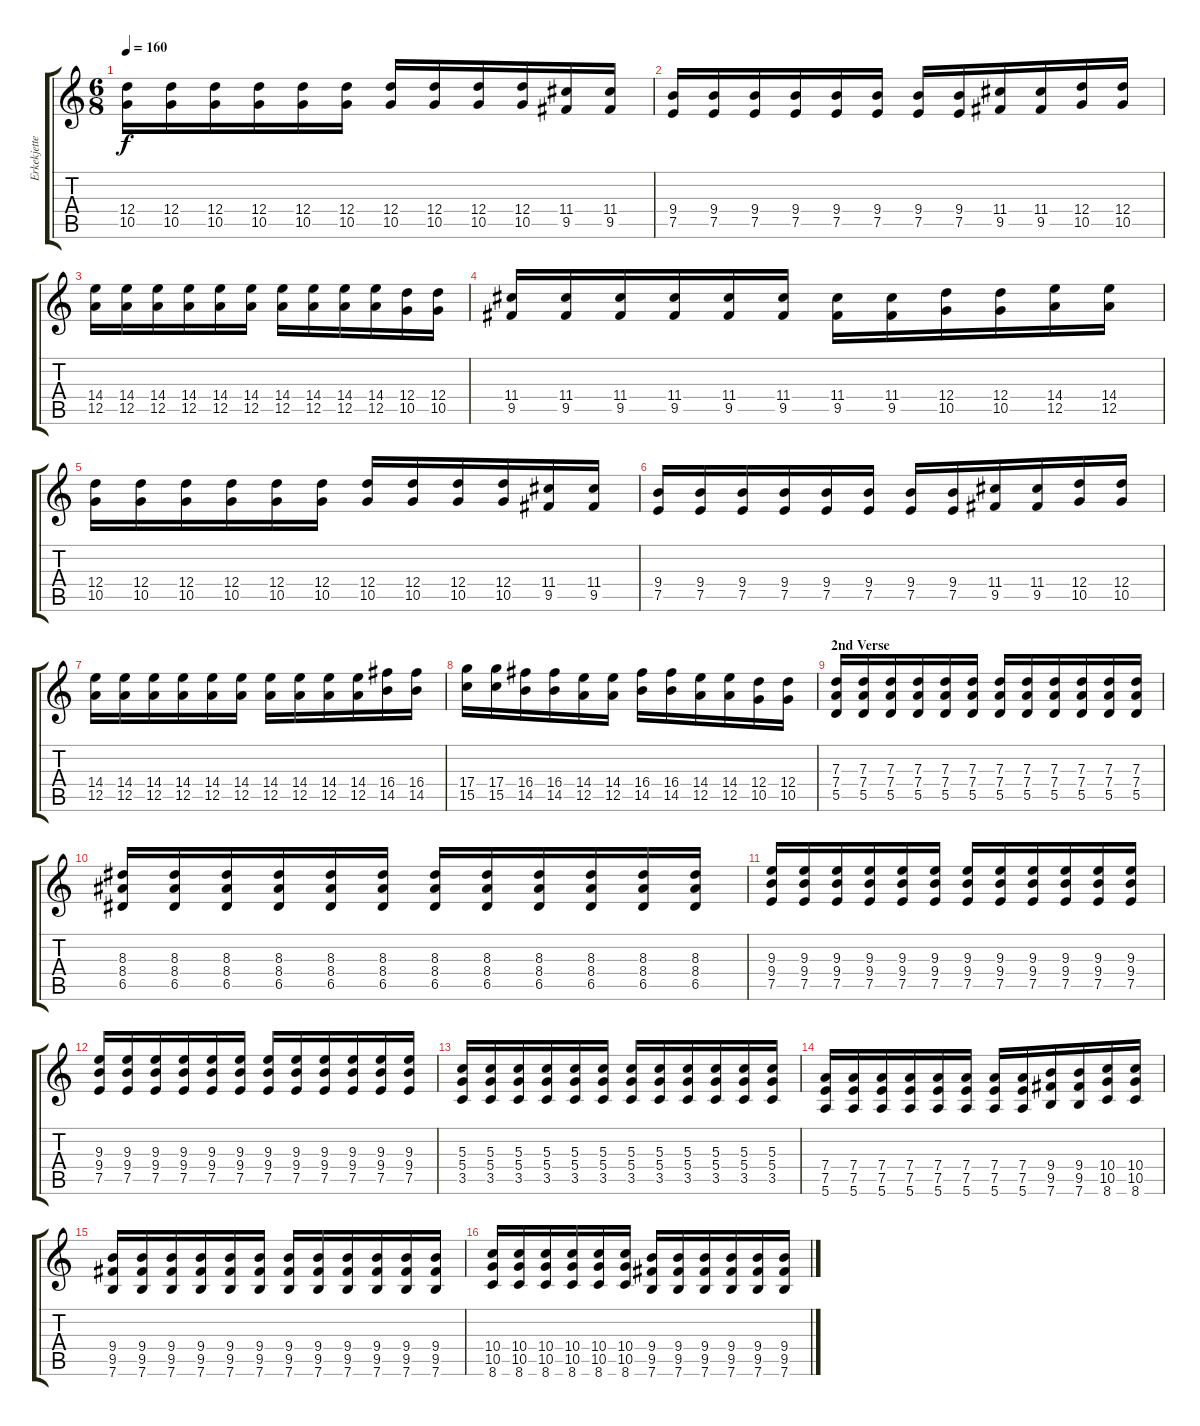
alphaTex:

\track ("Erkekjetter Silenoz" "Erkekjette") {instrument distortionguitar}
\staff {score tabs}
\tuning (E4 B3 G3 D3 A2 E2) {hide}
\ts (6 8)
\tempo 160
\clef g2
\ks c
(12.4 10.5).16{dy f} (12.4 10.5).16 (12.4 10.5).16 (12.4 10.5).16 (12.4 10.5).16 (12.4 10.5).16 (12.4 10.5).16 (12.4 10.5).16 (12.4 10.5).16 (12.4 10.5).16 (11.4 9.5).16 (11.4 9.5).16 |
(9.4 7.5).16 (9.4 7.5).16 (9.4 7.5).16 (9.4 7.5).16 (9.4 7.5).16 (9.4 7.5).16 (9.4 7.5).16 (9.4 7.5).16 (11.4 9.5).16 (11.4 9.5).16 (12.4 10.5).16 (12.4 10.5).16 |
(14.4 12.5).16 (14.4 12.5).16 (14.4 12.5).16 (14.4 12.5).16 (14.4 12.5).16 (14.4 12.5).16 (14.4 12.5).16 (14.4 12.5).16 (14.4 12.5).16 (14.4 12.5).16 (12.4 10.5).16 (12.4 10.5).16 |
(11.4 9.5).16 (11.4 9.5).16 (11.4 9.5).16 (11.4 9.5).16 (11.4 9.5).16 (11.4 9.5).16 (11.4 9.5).16 (11.4 9.5).16 (12.4 10.5).16 (12.4 10.5).16 (14.4 12.5).16 (14.4 12.5).16 |
(12.4 10.5).16 (12.4 10.5).16 (12.4 10.5).16 (12.4 10.5).16 (12.4 10.5).16 (12.4 10.5).16 (12.4 10.5).16 (12.4 10.5).16 (12.4 10.5).16 (12.4 10.5).16 (11.4 9.5).16 (11.4 9.5).16 |
(9.4 7.5).16 (9.4 7.5).16 (9.4 7.5).16 (9.4 7.5).16 (9.4 7.5).16 (9.4 7.5).16 (9.4 7.5).16 (9.4 7.5).16 (11.4 9.5).16 (11.4 9.5).16 (12.4 10.5).16 (12.4 10.5).16 |
(14.4 12.5).16 (14.4 12.5).16 (14.4 12.5).16 (14.4 12.5).16 (14.4 12.5).16 (14.4 12.5).16 (14.4 12.5).16 (14.4 12.5).16 (14.4 12.5).16 (14.4 12.5).16 (16.4 14.5).16 (16.4 14.5).16 |
(17.4 15.5).16 (17.4 15.5).16 (16.4 14.5).16 (16.4 14.5).16 (14.4 12.5).16 (14.4 12.5).16 (16.4 14.5).16 (16.4 14.5).16 (14.4 12.5).16 (14.4 12.5).16 (12.4 10.5).16 (12.4 10.5).16 |
\section ("" "2nd Verse")
(7.3 7.4 5.5).16 (7.3 7.4 5.5).16 (7.3 7.4 5.5).16 (7.3 7.4 5.5).16 (7.3 7.4 5.5).16 (7.3 7.4 5.5).16 (7.3 7.4 5.5).16 (7.3 7.4 5.5).16 (7.3 7.4 5.5).16 (7.3 7.4 5.5).16 (7.3 7.4 5.5).16 (7.3 7.4 5.5).16 |
(8.3 8.4 6.5).16 (8.3 8.4 6.5).16 (8.3 8.4 6.5).16 (8.3 8.4 6.5).16 (8.3 8.4 6.5).16 (8.3 8.4 6.5).16 (8.3 8.4 6.5).16 (8.3 8.4 6.5).16 (8.3 8.4 6.5).16 (8.3 8.4 6.5).16 (8.3 8.4 6.5).16 (8.3 8.4 6.5).16 |
(9.3 9.4 7.5).16 (9.3 9.4 7.5).16 (9.3 9.4 7.5).16 (9.3 9.4 7.5).16 (9.3 9.4 7.5).16 (9.3 9.4 7.5).16 (9.3 9.4 7.5).16 (9.3 9.4 7.5).16 (9.3 9.4 7.5).16 (9.3 9.4 7.5).16 (9.3 9.4 7.5).16 (9.3 9.4 7.5).16 |
(9.3 9.4 7.5).16 (9.3 9.4 7.5).16 (9.3 9.4 7.5).16 (9.3 9.4 7.5).16 (9.3 9.4 7.5).16 (9.3 9.4 7.5).16 (9.3 9.4 7.5).16 (9.3 9.4 7.5).16 (9.3 9.4 7.5).16 (9.3 9.4 7.5).16 (9.3 9.4 7.5).16 (9.3 9.4 7.5).16 |
(5.3 5.4 3.5).16 (5.3 5.4 3.5).16 (5.3 5.4 3.5).16 (5.3 5.4 3.5).16 (5.3 5.4 3.5).16 (5.3 5.4 3.5).16 (5.3 5.4 3.5).16 (5.3 5.4 3.5).16 (5.3 5.4 3.5).16 (5.3 5.4 3.5).16 (5.3 5.4 3.5).16 (5.3 5.4 3.5).16 |
(7.4 7.5 5.6).16 (7.4 7.5 5.6).16 (7.4 7.5 5.6).16 (7.4 7.5 5.6).16 (7.4 7.5 5.6).16 (7.4 7.5 5.6).16 (7.4 7.5 5.6).16 (7.4 7.5 5.6).16 (9.4 9.5 7.6).16 (9.4 9.5 7.6).16 (10.4 10.5 8.6).16 (10.4 10.5 8.6).16 |
(9.4 9.5 7.6).16 (9.4 9.5 7.6).16 (9.4 9.5 7.6).16 (9.4 9.5 7.6).16 (9.4 9.5 7.6).16 (9.4 9.5 7.6).16 (9.4 9.5 7.6).16 (9.4 9.5 7.6).16 (9.4 9.5 7.6).16 (9.4 9.5 7.6).16 (9.4 9.5 7.6).16 (9.4 9.5 7.6).16 |
(10.4 10.5 8.6).16 (10.4 10.5 8.6).16 (10.4 10.5 8.6).16 (10.4 10.5 8.6).16 (10.4 10.5 8.6).16 (10.4 10.5 8.6).16 (9.4 9.5 7.6).16 (9.4 9.5 7.6).16 (9.4 9.5 7.6).16 (9.4 9.5 7.6).16 (9.4 9.5 7.6).16 (9.4 9.5 7.6).16
